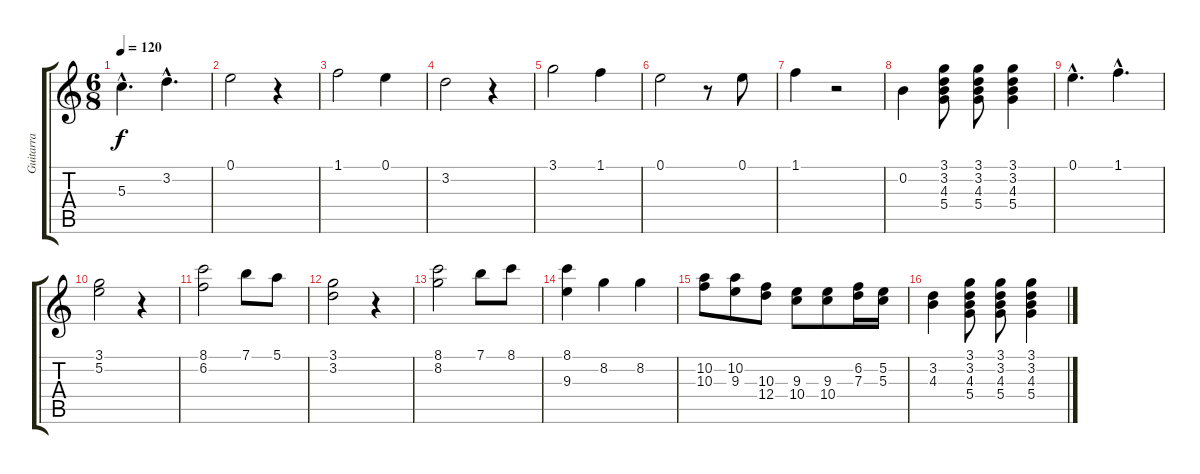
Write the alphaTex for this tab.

\track ("Guitarra" "Guitarra") {instrument acousticguitarnylon}
\staff {score tabs}
\tuning (E4 B3 G3 D3 A2 E2) {hide}
\ts (6 8)
\tempo 120
\clef g2
\ks c
5.3{hac}.4{d dy f} 3.2{hac}.4{d} |
0.1.2 r.4 |
1.1.2 0.1.4 |
3.2.2 r.4 |
3.1.2 1.1.4 |
0.1.2 r.8 0.1.8 |
1.1.4 r.2 |
0.2.4 (3.1 3.2 4.3 5.4).8 (3.1 3.2 4.3 5.4).8 (3.1 3.2 4.3 5.4).4 |
0.1{hac}.4{d} 1.1{hac}.4{d} |
(3.1 5.2).2 r.4 |
(8.1 6.2).2 7.1.8 5.1.8 |
(3.1 3.2).2 r.4 |
(8.1 8.2).2 7.1.8 8.1.8 |
(8.1 9.3).4 8.2.4 8.2.4 |
(10.2 10.3).8 (10.2 9.3).8 (10.3 12.4).8 (9.3 10.4).8 (9.3 10.4).8 (6.2 7.3).16 (5.2 5.3).16 |
(3.2 4.3).4 (3.1 3.2 4.3 5.4).8 (3.1 3.2 4.3 5.4).8 (3.1 3.2 4.3 5.4).4
